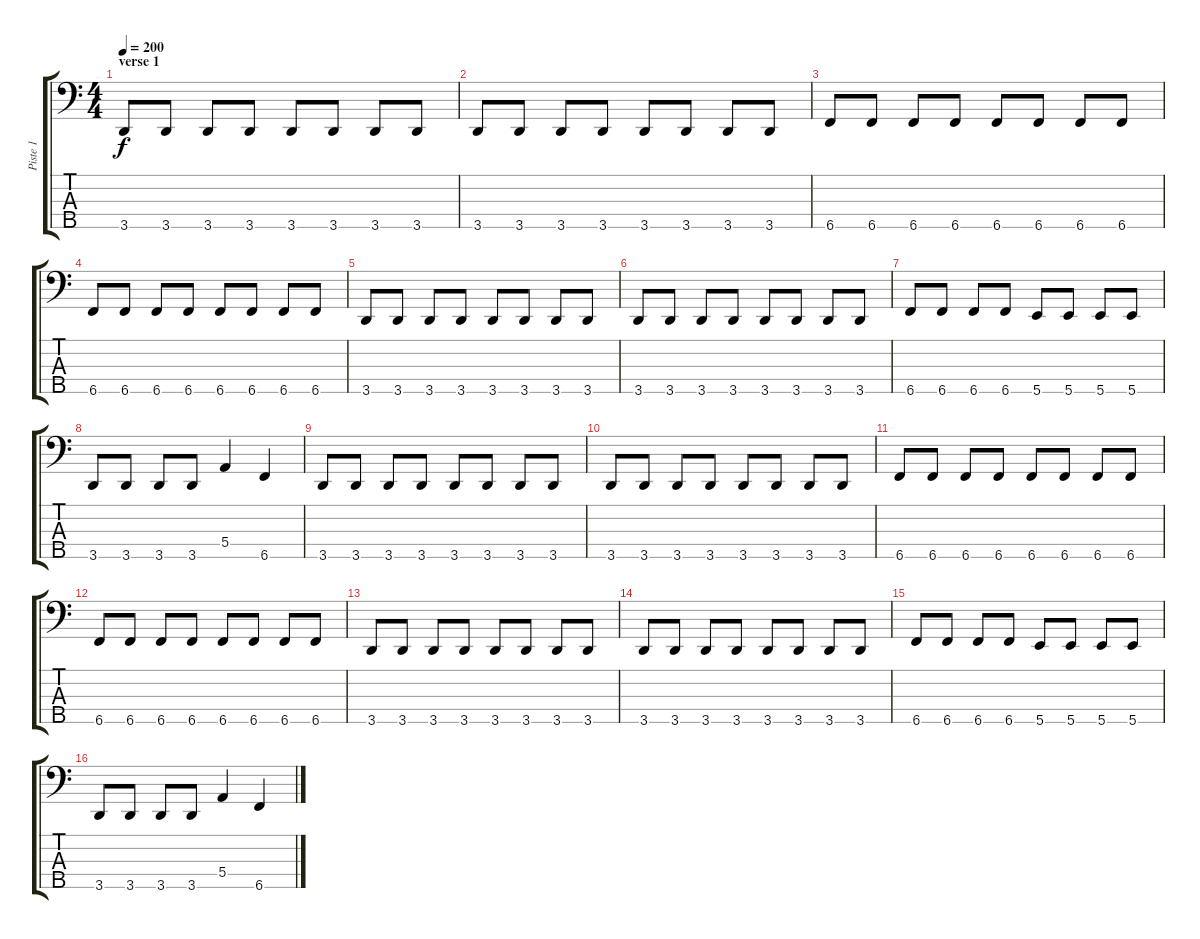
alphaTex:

\track ("Piste 1" "Piste 1") {instrument electricbasspick}
\staff {score tabs}
\tuning (G2 D2 A1 E1 B0) {hide}
\ts (4 4)
\section ("" "verse 1")
\tempo 200
\clef f4
\ks c
3.5.8{dy f} 3.5.8 3.5.8 3.5.8 3.5.8 3.5.8 3.5.8 3.5.8 |
3.5.8 3.5.8 3.5.8 3.5.8 3.5.8 3.5.8 3.5.8 3.5.8 |
6.5.8 6.5.8 6.5.8 6.5.8 6.5.8 6.5.8 6.5.8 6.5.8 |
6.5.8 6.5.8 6.5.8 6.5.8 6.5.8 6.5.8 6.5.8 6.5.8 |
3.5.8 3.5.8 3.5.8 3.5.8 3.5.8 3.5.8 3.5.8 3.5.8 |
3.5.8 3.5.8 3.5.8 3.5.8 3.5.8 3.5.8 3.5.8 3.5.8 |
6.5.8 6.5.8 6.5.8 6.5.8 5.5.8 5.5.8 5.5.8 5.5.8 |
3.5.8 3.5.8 3.5.8 3.5.8 5.4.4 6.5.4 |
3.5.8 3.5.8 3.5.8 3.5.8 3.5.8 3.5.8 3.5.8 3.5.8 |
3.5.8 3.5.8 3.5.8 3.5.8 3.5.8 3.5.8 3.5.8 3.5.8 |
6.5.8 6.5.8 6.5.8 6.5.8 6.5.8 6.5.8 6.5.8 6.5.8 |
6.5.8 6.5.8 6.5.8 6.5.8 6.5.8 6.5.8 6.5.8 6.5.8 |
3.5.8 3.5.8 3.5.8 3.5.8 3.5.8 3.5.8 3.5.8 3.5.8 |
3.5.8 3.5.8 3.5.8 3.5.8 3.5.8 3.5.8 3.5.8 3.5.8 |
6.5.8 6.5.8 6.5.8 6.5.8 5.5.8 5.5.8 5.5.8 5.5.8 |
3.5.8 3.5.8 3.5.8 3.5.8 5.4.4 6.5.4
